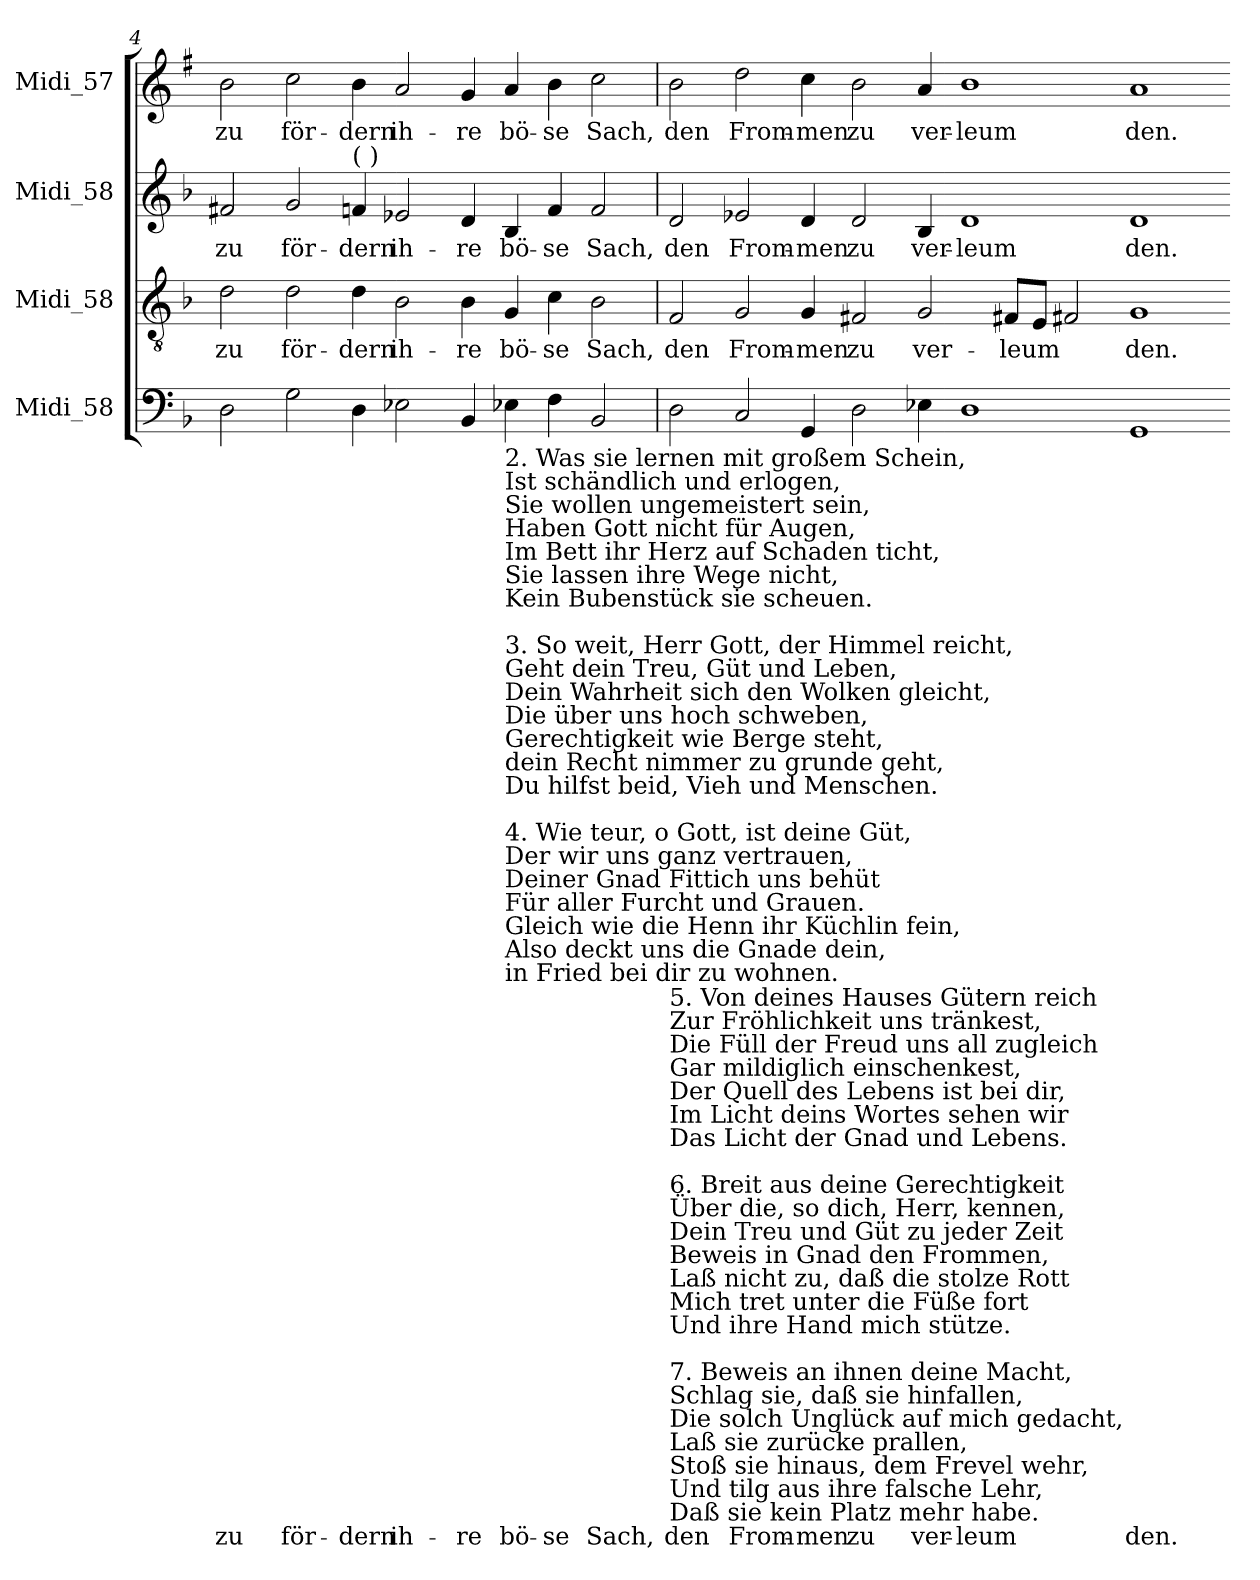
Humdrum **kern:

**kern	**text	**kern	**text	**kern	**text	**kern	**text
*part4	*part4	*part3	*part3	*part2	*part2	*part1	*part1
*staff4	*staff4	*staff3	*staff3	*staff2	*staff2	*staff1	*staff1
*I"Midi_58	*	*I"Midi_58	*	*I"Midi_58	*	*I"Midi_57	*
*clefF4	*	*clefGv2	*	*clefG2	*	*clefG2	*
*	*	*	*	*	*	*ITrd1c2	*
*k[b-]	*	*k[b-]	*	*k[b-]	*	*k[b-]	*
*F:	*	*F:	*	*F:	*	*F:	*
=4	=4	=4	=4	=4	=4	=4	=4
!	!LO:LY:b	!	!LO:LY:b	!	!LO:LY:b	!	!LO:LY:b
2D	zu	2d	zu	2f#X	zu	2a	zu
!	!LO:LY:b	!	!LO:LY:b	!	!LO:LY:b	!	!LO:LY:b
2G	för-	2d	för-	2g	för-	2b-	för-
!	!	!	!	!LO:TX:a:t=(  )	!	!	!
!	!LO:LY:b	!	!LO:LY:b	!	!LO:LY:b	!	!LO:LY:b
4D	-dern	4d	-dern	4f	-dern	4a	-dern
!	!LO:LY:b	!	!LO:LY:b	!	!LO:LY:b	!	!LO:LY:b
2E-X	ih-	2B-	ih-	2e-X	ih-	2g	ih-
!	!LO:LY:b	!	!LO:LY:b	!	!LO:LY:b	!	!LO:LY:b
4BB-	-re	4B-	-re	4d	-re	4f	-re
!LO:TX:b:t=2. Was sie lernen mit großem Schein,\nIst schändlich und erlogen,\nSie wollen ungemeistert sein,\nHaben Gott nicht für Augen,\nIm Bett ihr Herz auf Schaden ticht,\nSie lassen ihre Wege nicht,\nKein Bubenstück sie scheuen.\n\n3. So weit, Herr Gott, der Himmel reicht,\nGeht dein Treu, Güt und Leben,\nDein Wahrheit sich den Wolken gleicht,\nDie über uns hoch schweben,\nGerechtigkeit wie Berge steht,\ndein Recht nimmer zu grunde geht,\nDu hilfst beid, Vieh und Menschen.\n\n4. Wie teur, o Gott, ist deine Güt,\nDer wir uns ganz vertrauen,\nDeiner Gnad Fittich uns behüt\nFür aller Furcht und Grauen.\nGleich wie die Henn ihr Küchlin fein,\nAlso deckt uns die Gnade dein,\nin Fried bei dir zu wohnen.	!	!	!	!	!	!	!
!	!LO:LY:b	!	!LO:LY:b	!	!LO:LY:b	!	!LO:LY:b
4E-X	bö-	4G	bö-	4B-	bö-	4g	bö-
!	!LO:LY:b	!	!LO:LY:b	!	!LO:LY:b	!	!LO:LY:b
4F	-se	4c	-se	4f	-se	4a	-se
!	!LO:LY:b	!	!LO:LY:b	!	!LO:LY:b	!	!LO:LY:b
2BB-	Sach,	2B-	Sach,	2f	Sach,	2b-	Sach,
=5	=5	=5	=5	=5	=5	=5	=5
!LO:TX:b:t=5. Von deines Hauses Gütern reich\nZur Fröhlichkeit uns tränkest,\nDie Füll der Freud uns all zugleich\nGar mildiglich einschenkest,\nDer Quell des Lebens ist bei dir,\nIm Licht deins Wortes sehen wir\nDas Licht der Gnad und Lebens.\n\n6. Breit aus deine Gerechtigkeit\nÜber die, so dich, Herr, kennen,\nDein Treu und Güt zu jeder Zeit\nBeweis in Gnad den Frommen,\nLaß nicht zu, daß die stolze Rott\nMich tret unter die Füße fort\nUnd ihre Hand mich stütze.\n\n7. Beweis an ihnen deine Macht,\nSchlag sie, daß sie hinfallen,\nDie solch Unglück auf mich gedacht,\nLaß sie zurücke prallen,\nStoß sie hinaus, dem Frevel wehr,\nUnd tilg aus ihre falsche Lehr,\nDaß sie kein Platz mehr habe.	!	!	!	!	!	!	!
!	!LO:LY:b	!	!LO:LY:b	!	!LO:LY:b	!	!LO:LY:b
2D	den	2F	den	2d	den	2a	den
!	!LO:LY:b	!	!LO:LY:b	!	!LO:LY:b	!	!LO:LY:b
2C	From-	2G	From-	2e-X	From-	2cc	From-
!	!LO:LY:b	!	!LO:LY:b	!	!LO:LY:b	!	!LO:LY:b
4GG	-men	4G	-men	4d	-men	4b-	-men
!	!LO:LY:b	!	!LO:LY:b	!	!LO:LY:b	!	!LO:LY:b
2D	zu	2F#X	zu	2d	zu	2a	zu
!	!LO:LY:b	!	!LO:LY:b	!	!LO:LY:b	!	!LO:LY:b
4E-X	ver-	2G	ver-	4B-	ver-	4g	ver-
!	!LO:LY:b	!	!	!	!LO:LY:b	!	!LO:LY:b
1D	-leum	.	.	1d	-leum	1a	-leum
!	!	!	!LO:LY:b	!	!	!	!
.	.	8F#XL	-leum	.	.	.	.
.	.	8EJ	.	.	.	.	.
.	.	2F#X	.	.	.	.	.
!	!LO:LY:b	!	!LO:LY:b	!	!LO:LY:b	!	!LO:LY:b
1GG	den.	1G	den.	1d	den.	1g	den.
=-	=-	=-	=-	=-	=-	=-	=-
*-	*-	*-	*-	*-	*-	*-	*-
